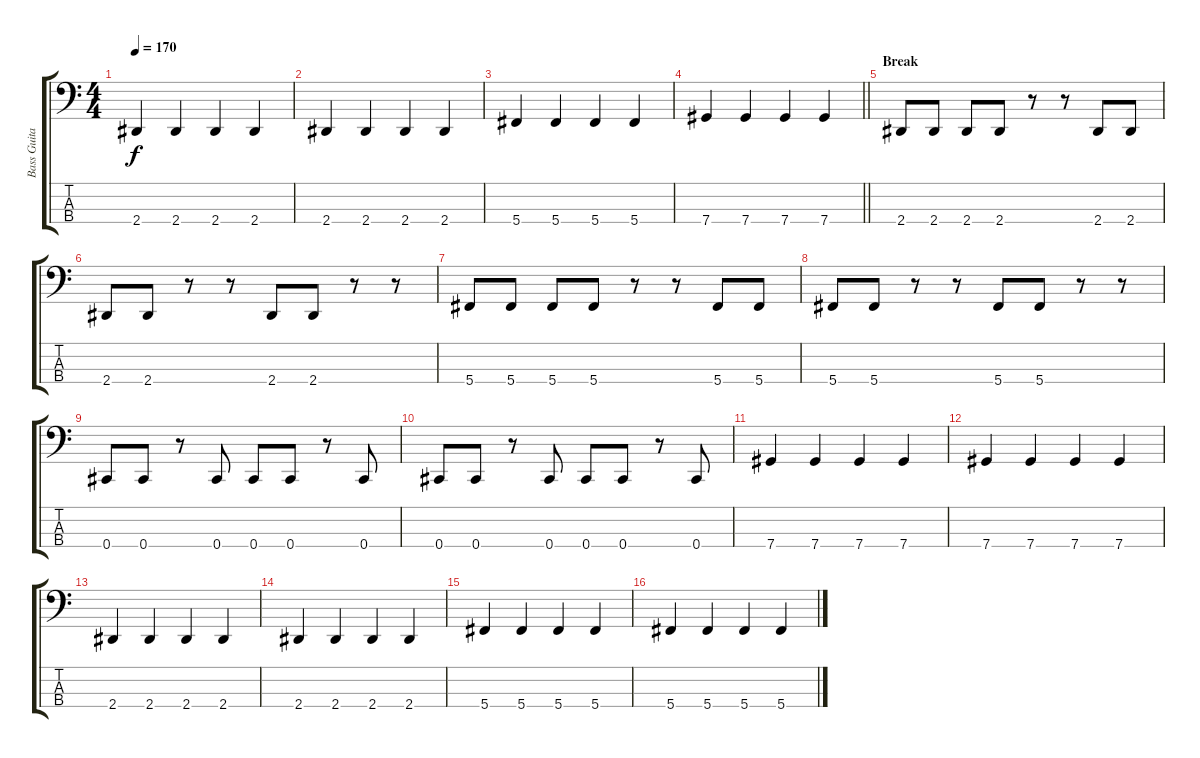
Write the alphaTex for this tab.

\track ("Bass Guitar" "Bass Guita") {instrument electricbassfinger}
\staff {score tabs}
\tuning (Gb2 Db2 Ab1 Db1) {hide}
\ts (4 4)
\tempo 170
\clef f4
\ks c
2.4.4{dy f} 2.4.4 2.4.4 2.4.4 |
2.4.4 2.4.4 2.4.4 2.4.4 |
5.4.4 5.4.4 5.4.4 5.4.4 |
\barLineRight lightlight
7.4.4 7.4.4 7.4.4 7.4.4 |
\section ("" "Break")
2.4.8 2.4.8 2.4.8 2.4.8 r.8 r.8 2.4.8 2.4.8 |
2.4.8 2.4.8 r.8 r.8 2.4.8 2.4.8 r.8 r.8 |
5.4.8 5.4.8 5.4.8 5.4.8 r.8 r.8 5.4.8 5.4.8 |
5.4.8 5.4.8 r.8 r.8 5.4.8 5.4.8 r.8 r.8 |
0.4.8 0.4.8 r.8 0.4.8 0.4.8 0.4.8 r.8 0.4.8 |
0.4.8 0.4.8 r.8 0.4.8 0.4.8 0.4.8 r.8 0.4.8 |
7.4.4 7.4.4 7.4.4 7.4.4 |
7.4.4 7.4.4 7.4.4 7.4.4 |
2.4.4 2.4.4 2.4.4 2.4.4 |
2.4.4 2.4.4 2.4.4 2.4.4 |
5.4.4 5.4.4 5.4.4 5.4.4 |
5.4.4 5.4.4 5.4.4 5.4.4
